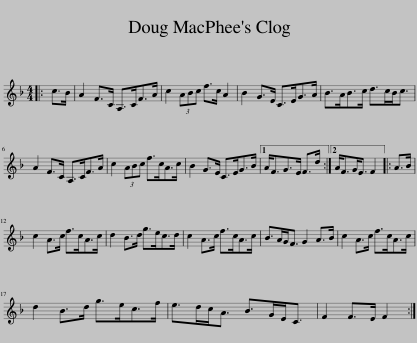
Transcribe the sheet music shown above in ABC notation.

X:1
L:1/8
M:4/4
I:linebreak $
K:F
V:1 treble
V:1
|: c>B | A2 F>C A,>CF>A | c2 (3ABc f>c A2 | B2 G>E C>EG>A | B>AB>c d>cB<c |$ %5
 A2 F>C A,>CF>A | c2 (3ABc f>cA>c | B2 G>E C>EG>B |1 A<FG>E F>d :|2 A<FG<E F2 |: %10
 A>B |$ c2 A>c f>cA>c | d2 B>d g>ec>d | c2 A>c f>cA>c | B>AG<F G2 A>B | %15
 c2 A>c f>cA>c |$ d2 B>d g>ec>f | e>dc<A B>GE<C | F2 F>E F2 :| %19
